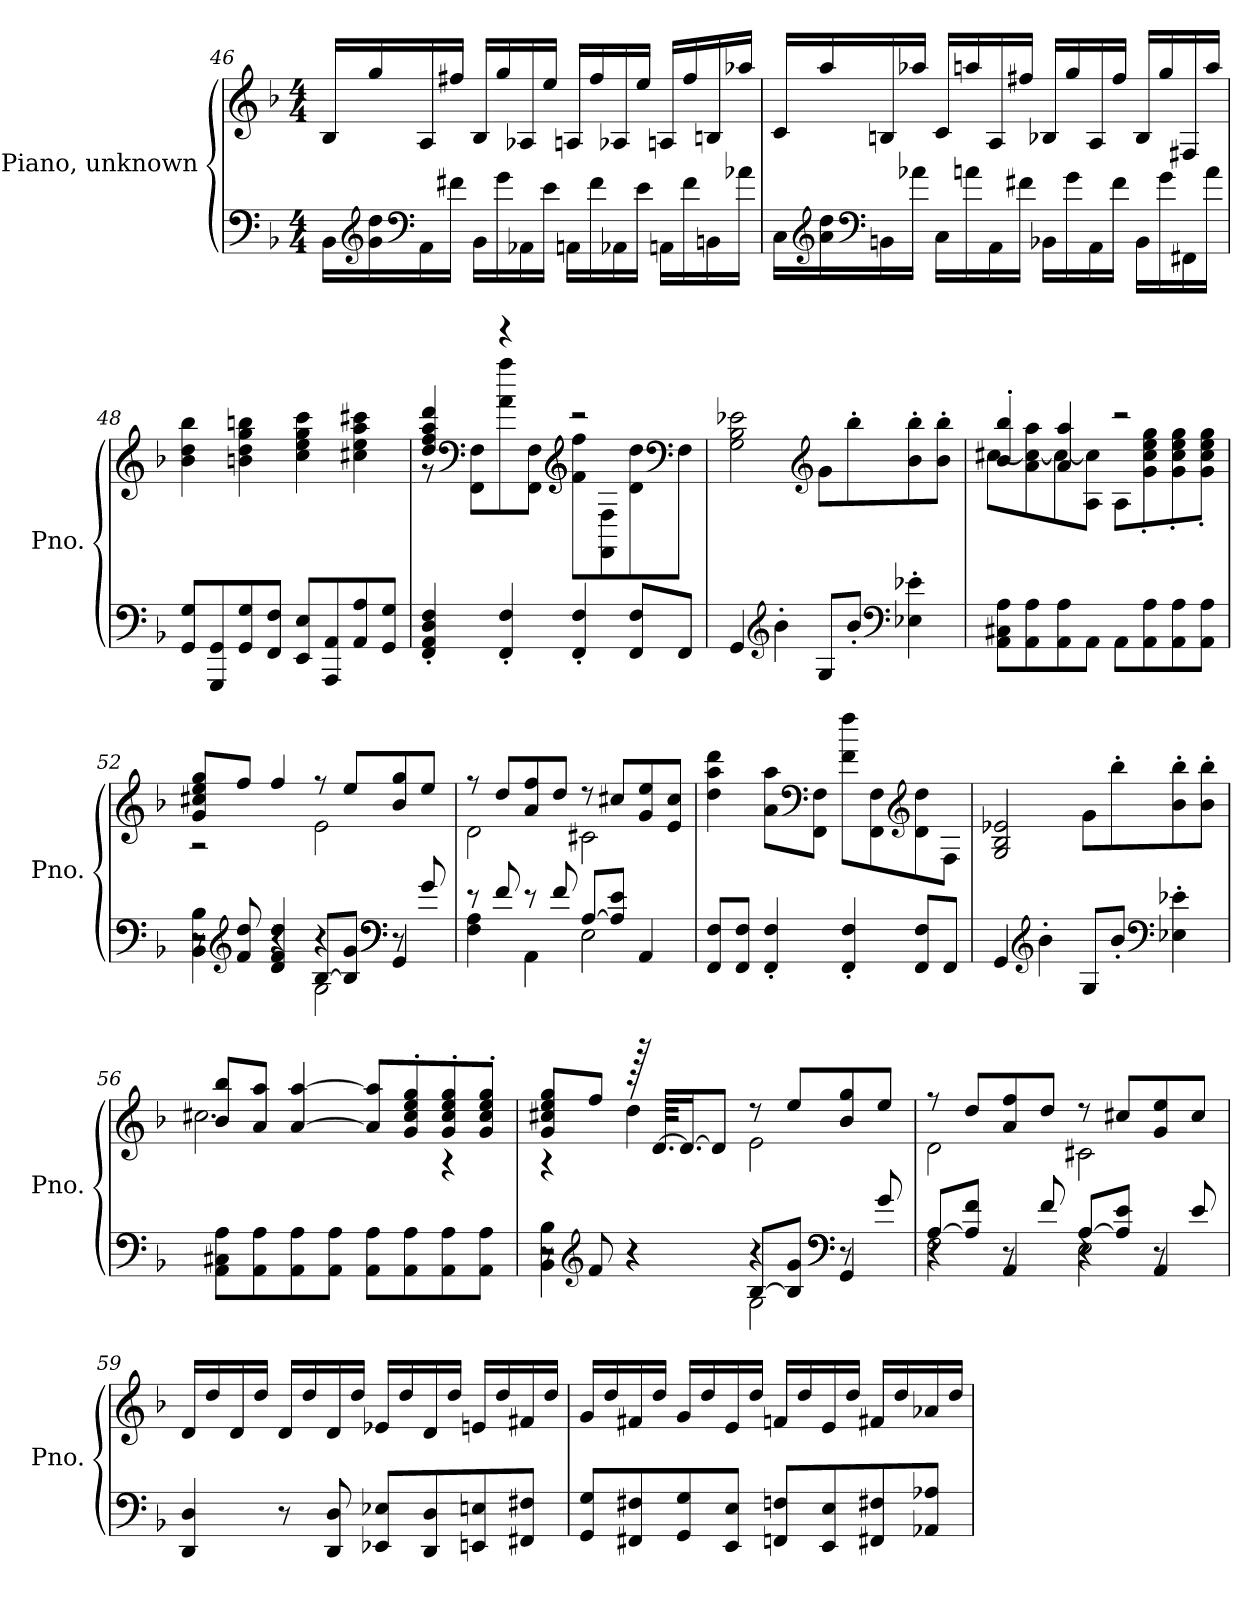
**kern	**kern
*part1	*part1
*staff2	*staff1
*I"Piano, unknown	*
*I'Pno.	*
*clefF4	*clefG2
*k[b-]	*k[b-]
*M4/4	*M4/4
=46	=46
16BB-\LL	16B-/LL
*clefG2	*
16g\ 16dd\	16gg/
*clefF4	*
16AA\	16A/
16f#X\JJ	16ff#X/JJ
16BB-\LL	16B-/LL
16g\	16gg/
16AA-X\	16A-X/
16e\JJ	16ee/JJ
16AAn\LL	16An/LL
16f#\	16ff#/
16AA-X\	16A-X/
16e\JJ	16ee/JJ
16AAn\LL	16An/LL
16f#\	16ff#/
16BBn\	16Bn/
16a-X\JJ	16aa-X/JJ
!!LO:LB:g=z
=47	=47
16C\LL	16c/LL
*clefG2	*
16a\ 16dd\	16aa/
*clefF4	*
16BBn\	16Bn/
16a-X\JJ	16aa-X/JJ
16C\LL	16c/LL
16an\	16aan/
16AA\	16A/
16f#X\JJ	16ff#X/JJ
16BB-X\LL	16B-X/LL
16g\	16gg/
16AA\	16A/
16f#\JJ	16ff#/JJ
16BB-\LL	16B-/LL
16g\	16gg/
16FF#X\	16F#X/
16a\JJ	16aa/JJ
=48	=48
8GG/ 8G/L	4b-\ 4dd\ 4bb-\
8GGG/ 8GG/	.
8GG/ 8G/	4bn\ 4dd\ 4gg\ 4bbn\
8FF/ 8F/J	.
8EE/ 8E/L	4cc\ 4ee\ 4gg\ 4ccc\
8AAA/ 8AA/	.
8AA/ 8A/	4cc#X\ 4ee\ 4aa\ 4ccc#X\
8GG/ 8G/J	.
!!LO:PB:g=z
=49	=49
*	*^
4FF/' 4AA/' 4D/' 4F/'	4dd/ 4ff/ 4aa/ 4ddd/	8r
*	*clefF4	*
.	.	8FF\ 8F\L
4FF/' 4F/'	4r	8a\ 8aa\
.	.	8FF\ 8F\J
*	*clefG2	*
4FF/' 4F/'	2r	8f\ 8ff\L
.	.	8FF\ 8F\
8FF/ 8F/L	.	8d\ 8dd\
*	*clefF4	*
8FF/J	.	8F\J
*	*v	*v
=50	=50
4GG/	2G\ 2B-\ 2e-X\
*clefG2	*
4b-'\	.
*	*clefG2
8G/L	8g\L
8b-'/J	8bb-'\
*clefF4	*
4E-X\' 4e-X\'	8b-\' 8bb-\'
.	8b-\' 8bb-\'J
=51	=51
*	*^
8AA\ 8C#X\ 8A\L	4b-/' 4bb-/'	[8cc#X\L
8AA\ 8A\	.	8a\ 8cc#\_ 8aa\
8AA\ 8A\	4a/ 4aa/	8cc#\_
8AA\J	.	8A\ 8cc#\]J
8AA\L	2r	8A\L
8AA\ 8A\	.	8g\' 8cc#\' 8ee\' 8gg\'
8AA\ 8A\	.	8g\' 8cc#\' 8ee\' 8gg\'
8AA\ 8A\J	.	8g\' 8cc#\' 8ee\' 8gg\'J
!!LO:LB:g=z	!!
=52	=52	=52
*^	*	*
*	*^	*	*
8r	4BB-\ 4B-\	2r	8g/ 8cc#X/ 8ee/ 8gg/L	2r
*clefG2	*	*	*	*
8f/ 8dd/	.	.	8ff/J	.
4d/ 4f/ 4dd/	4r	.	4ff/	.
[8B-/L	2G\	4r	8r	2e\
8B-/] 8g/J	.	.	8ee/L	.
*clefF4	*	*	*	*
8r	.	4GG/	8b-/ 8gg/	.
8g/	.	.	8ee/J	.
*	*v	*v	*	*
=53	=53	=53	=53
8r	4F\ 4A\	8r	2d\
8f/	.	8dd/L	.
8r	4AA\	8a/ 8ff/	.
8f/	.	8dd/J	.
[8A/L	2E\	8r	2c#X\
8A/] 8e/J	.	8cc#X/L	.
4AA/	.	8g/ 8ee/	.
.	.	8e/ 8cc#/J	.
*v	*v	*	*
*	*v	*v
=54	=54
8FF/ 8F/L	4dd\ 4aa\ 4ddd\
8FF/ 8F/J	.
4FF/' 4F/'	8a\ 8aa\L
*	*clefF4
.	8FF\ 8F\J
4FF/' 4F/'	8f\ 8ff\L
.	8FF\ 8F\
*	*clefG2
8FF/ 8F/L	8d\ 8dd\
8FF/J	8F\J
!!LO:LB:g=z
=55	=55
4GG/	2G/ 2B-/ 2e-X/
*clefG2	*
4b-'\	.
8G/L	8g\L
8b-'/J	8bb-'\
*clefF4	*
4E-X\' 4e-X\'	8b-\' 8bb-\'
.	8b-\' 8bb-\'J
=56	=56
*	*^
8AA\ 8C#X\ 8A\L	8b-/ 8bb-/L	2.cc#X\
8AA\ 8A\	8a/ 8aa/J	.
8AA\ 8A\	[4a/ [4aa/	.
8AA\ 8A\J	.	.
8AA\ 8A\L	8a/] 8aa/]L	.
8AA\ 8A\	8g/' 8cc#/' 8ee/' 8gg/'	.
8AA\ 8A\	8g/' 8cc#/' 8ee/' 8gg/'	4r
8AA\ 8A\J	8g/' 8cc#/' 8ee/' 8gg/'J	.
=57	=57	=57
*^	*	*
*	*^	*	*
8r	4BB-\ 4B-\	2r	8g/ 8cc#X/ 8ee/ 8gg/L	4r
*clefG2	*	*	*	*
8f/	.	.	8ff/J	.
4r	4r	.	128r	4dd\
.	.	.	[64.d/KKLL	.
.	.	.	16.d/J_	.
.	.	.	8d/J]	.
[8B-/L	2G\	4r	8r	2e\
8B-/] 8g/J	.	.	8ee/L	.
*clefF4	*	*	*	*
8r	.	4GG/	8b-/ 8gg/	.
8g/	.	.	8ee/J	.
!!LO:LB:g=z	!!
=58	=58	=58	=58	=58
[8A/L	2F\	4r	8r	2d\
8A/] 8f/J	.	.	8dd/L	.
8r	.	4AA/	8a/ 8ff/	.
8f/	.	.	8dd/J	.
[8A/L	2E\	4r	8r	2c#X\
8A/] 8e/J	.	.	8cc#X/L	.
8r	.	4AA/	8g/ 8ee/	.
8e/	.	.	8cc#/J	.
*v	*v	*v	*	*
*	*v	*v
=59	=59
4DD/ 4D/	16d/LL
.	16dd/
.	16d/
.	16dd/JJ
8r	16d/LL
.	16dd/
8DD/ 8D/	16d/
.	16dd/JJ
8EE-X/ 8E-X/L	16e-X/LL
.	16dd/
8DD/ 8D/	16d/
.	16dd/JJ
8EEn/ 8En/	16en/LL
.	16dd/
8FF#X/ 8F#X/J	16f#X/
.	16dd/JJ
!!LO:LB:g=z
=60	=60
8GG/ 8G/L	16g/LL
.	16dd/
8FF#X/ 8F#X/	16f#X/
.	16dd/JJ
8GG/ 8G/	16g/LL
.	16dd/
8EE/ 8E/J	16e/
.	16dd/JJ
8FFn/ 8Fn/L	16fn/LL
.	16dd/
8EE/ 8E/	16e/
.	16dd/JJ
8FF#X/ 8F#X/	16f#X/LL
.	16dd/
8AA-X/ 8A-X/J	16a-X/
.	16dd/JJ
=	=
*-	*-
